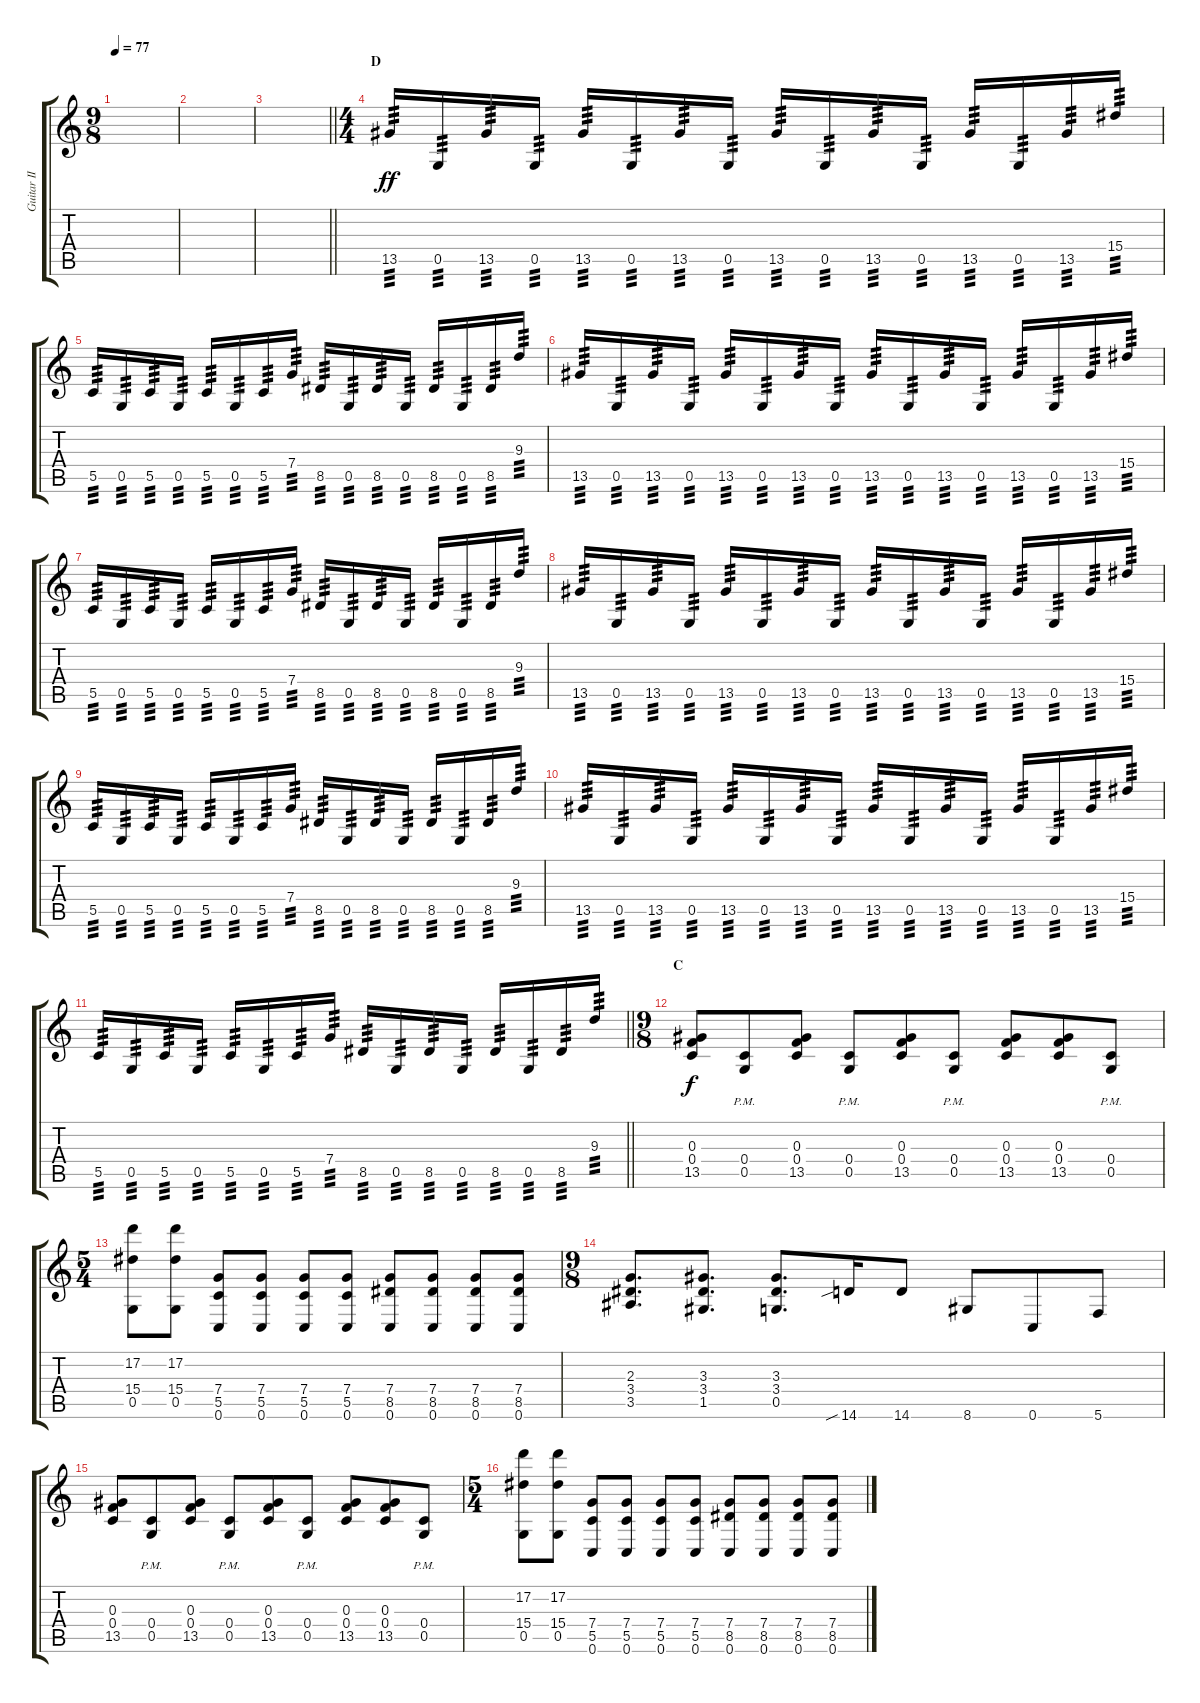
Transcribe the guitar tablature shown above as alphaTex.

\track ("Guitar II" "Guitar II") {instrument acousticguitarnylon}
\staff {score tabs}
\tuning (D4 A3 F3 C3 G2 C2) {hide}
\ts (9 8)
\tempo 77
\clef g2
\ks c
|
|
\barLineRight lightlight
|
\ts (4 4)
\section ("" "D")
13.5.16{tp 3 dy ff volume 16} 0.5.16{tp 3} 13.5.16{tp 3} 0.5.16{tp 3} 13.5.16{tp 3} 0.5.16{tp 3} 13.5.16{tp 3} 0.5.16{tp 3} 13.5.16{tp 3} 0.5.16{tp 3} 13.5.16{tp 3} 0.5.16{tp 3} 13.5.16{tp 3} 0.5.16{tp 3} 13.5.16{tp 3} 15.4.16{tp 3} |
5.5.16{tp 3} 0.5.16{tp 3} 5.5.16{tp 3} 0.5.16{tp 3} 5.5.16{tp 3} 0.5.16{tp 3} 5.5.16{tp 3} 7.4.16{tp 3} 8.5.16{tp 3} 0.5.16{tp 3} 8.5.16{tp 3} 0.5.16{tp 3} 8.5.16{tp 3} 0.5.16{tp 3} 8.5.16{tp 3} 9.3.16{tp 3} |
13.5.16{tp 3} 0.5.16{tp 3} 13.5.16{tp 3} 0.5.16{tp 3} 13.5.16{tp 3} 0.5.16{tp 3} 13.5.16{tp 3} 0.5.16{tp 3} 13.5.16{tp 3} 0.5.16{tp 3} 13.5.16{tp 3} 0.5.16{tp 3} 13.5.16{tp 3} 0.5.16{tp 3} 13.5.16{tp 3} 15.4.16{tp 3} |
5.5.16{tp 3} 0.5.16{tp 3} 5.5.16{tp 3} 0.5.16{tp 3} 5.5.16{tp 3} 0.5.16{tp 3} 5.5.16{tp 3} 7.4.16{tp 3} 8.5.16{tp 3} 0.5.16{tp 3} 8.5.16{tp 3} 0.5.16{tp 3} 8.5.16{tp 3} 0.5.16{tp 3} 8.5.16{tp 3} 9.3.16{tp 3} |
13.5.16{tp 3} 0.5.16{tp 3} 13.5.16{tp 3} 0.5.16{tp 3} 13.5.16{tp 3} 0.5.16{tp 3} 13.5.16{tp 3} 0.5.16{tp 3} 13.5.16{tp 3} 0.5.16{tp 3} 13.5.16{tp 3} 0.5.16{tp 3} 13.5.16{tp 3} 0.5.16{tp 3} 13.5.16{tp 3} 15.4.16{tp 3} |
5.5.16{tp 3} 0.5.16{tp 3} 5.5.16{tp 3} 0.5.16{tp 3} 5.5.16{tp 3} 0.5.16{tp 3} 5.5.16{tp 3} 7.4.16{tp 3} 8.5.16{tp 3} 0.5.16{tp 3} 8.5.16{tp 3} 0.5.16{tp 3} 8.5.16{tp 3} 0.5.16{tp 3} 8.5.16{tp 3} 9.3.16{tp 3} |
13.5.16{tp 3} 0.5.16{tp 3} 13.5.16{tp 3} 0.5.16{tp 3} 13.5.16{tp 3} 0.5.16{tp 3} 13.5.16{tp 3} 0.5.16{tp 3} 13.5.16{tp 3} 0.5.16{tp 3} 13.5.16{tp 3} 0.5.16{tp 3} 13.5.16{tp 3} 0.5.16{tp 3} 13.5.16{tp 3} 15.4.16{tp 3} |
\barLineRight lightlight
5.5.16{tp 3} 0.5.16{tp 3} 5.5.16{tp 3} 0.5.16{tp 3} 5.5.16{tp 3} 0.5.16{tp 3} 5.5.16{tp 3} 7.4.16{tp 3} 8.5.16{tp 3} 0.5.16{tp 3} 8.5.16{tp 3} 0.5.16{tp 3} 8.5.16{tp 3} 0.5.16{tp 3} 8.5.16{tp 3} 9.3.16{tp 3} |
\ts (9 8)
\section ("" "C")
(0.3 0.4 13.5).8{dy f} (0.4{pm} 0.5{pm}).8 (0.3 0.4 13.5).8 (0.4{pm} 0.5{pm}).8 (0.3 0.4 13.5).8 (0.4{pm} 0.5{pm}).8 (0.3 0.4 13.5).8 (0.3 0.4 13.5).8 (0.4{pm} 0.5{pm}).8 |
\ts (5 4)
(17.2 15.4 0.5).8 (17.2 15.4 0.5).8 (7.4 5.5 0.6).8 (7.4 5.5 0.6).8 (7.4 5.5 0.6).8 (7.4 5.5 0.6).8 (7.4 8.5 0.6).8 (7.4 8.5 0.6).8 (7.4 8.5 0.6).8 (7.4 8.5 0.6).8 |
\ts (9 8)
(2.3 3.4 3.5).8{d} (3.3 3.4 1.5).8{d} (3.3 3.4 0.5).8{d} 14.6{sib}.16 14.6.8 8.6.8 0.6.8 5.6.8 |
(0.3 0.4 13.5).8 (0.4{pm} 0.5{pm}).8 (0.3 0.4 13.5).8 (0.4{pm} 0.5{pm}).8 (0.3 0.4 13.5).8 (0.4{pm} 0.5{pm}).8 (0.3 0.4 13.5).8 (0.3 0.4 13.5).8 (0.4{pm} 0.5{pm}).8 |
\ts (5 4)
(17.2 15.4 0.5).8 (17.2 15.4 0.5).8 (7.4 5.5 0.6).8 (7.4 5.5 0.6).8 (7.4 5.5 0.6).8 (7.4 5.5 0.6).8 (7.4 8.5 0.6).8 (7.4 8.5 0.6).8 (7.4 8.5 0.6).8 (7.4 8.5 0.6).8
